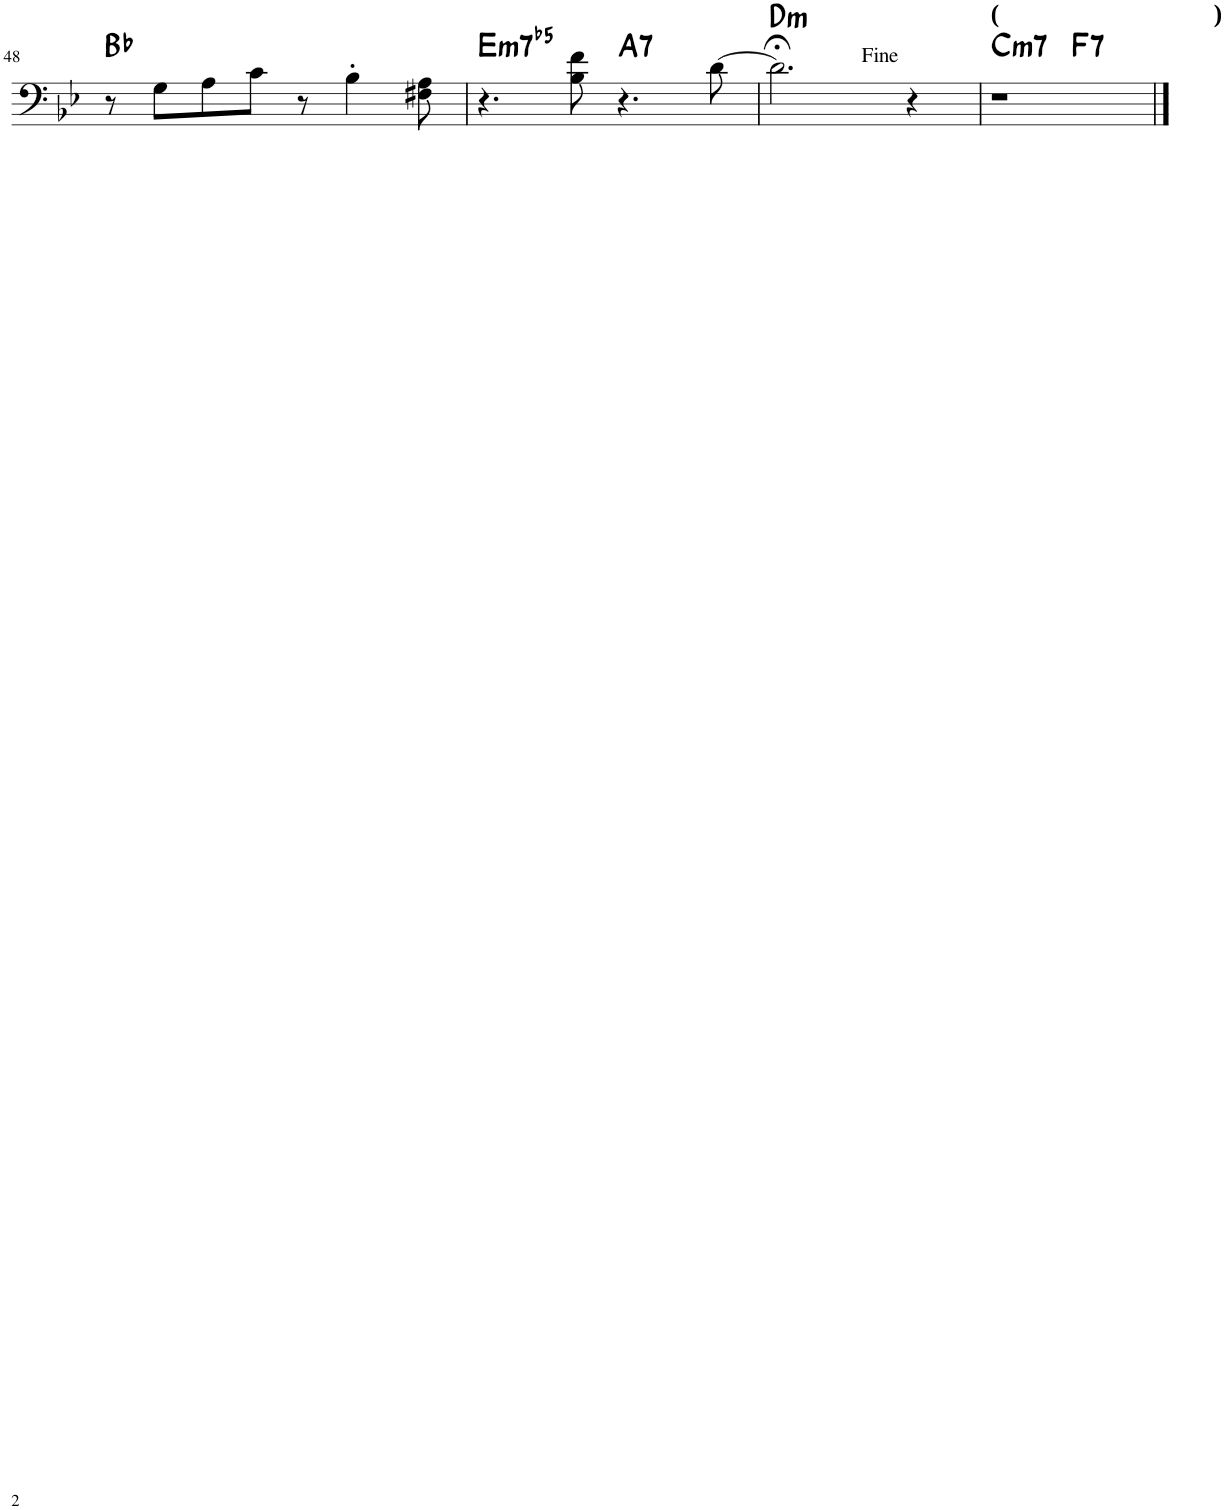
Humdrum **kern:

**kern	**harte
*part1	*part1
*staff1	*
*I"Trombone	*
*I'Tbn.	*
!!LO:PB:g=z
*clefF4	*
*k[b-e-]	*
*M4/4	*
=48	=48
!	!LO:H:kt=N.C.
8r	N
8G\L	.
8A\	.
8c\J	.
8r	.
4B-'\	.
8F#X\ 8A\	.
=49	=49
!	!LO:H:kt=m7b5
4.r	E:hdim7
8B-\ 8f\	.
!	!LO:H:kt=7
4.r	A:7
[8d\	.
=50	=50
!	!LO:H:kt=m
2.d;<\]	D:min
4r	.
=51	=51
!LO:TX:a:B:t=(                                  )	!LO:H:kt=m7
*^	*
1r	2ryy	C:min7
!	!	!LO:H:kt=7
.	2ryy	F:7
*v	*v	*
==	==
*-	*-
